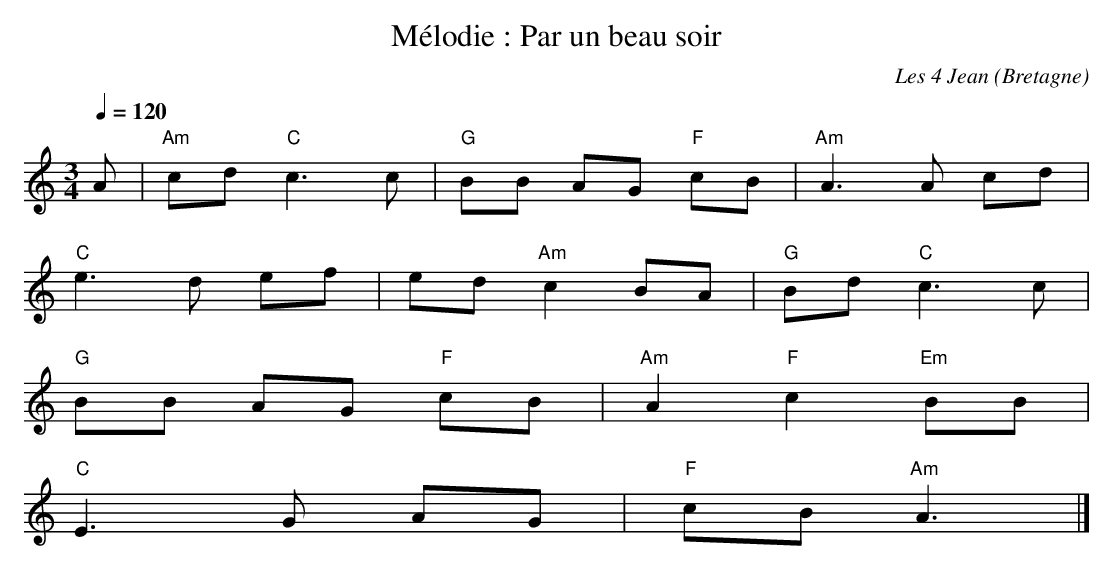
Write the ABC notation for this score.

X:1
T:Mélodie : Par un beau soir
C:Les 4 Jean
O:Bretagne
M:3/4
L:1/16
Q:1/4=120
K:C
A2 | "Am"c2d2 "C"c6c2 | "G"B2B2 A2G2 "F"c2B2 | "Am"A6A2 c2d2 |
"C"e6d2 e2f2 | e2d2 "Am"c4 B2A2 | "G"B2d2 "C"c6c2 |
"G"B2B2 A2G2 "F"c2B2 | "Am"A4 "F"c4 "Em"B2B2 |
"C"E6G2 A2G2 | "F"c2B2 "Am"A6 |]
